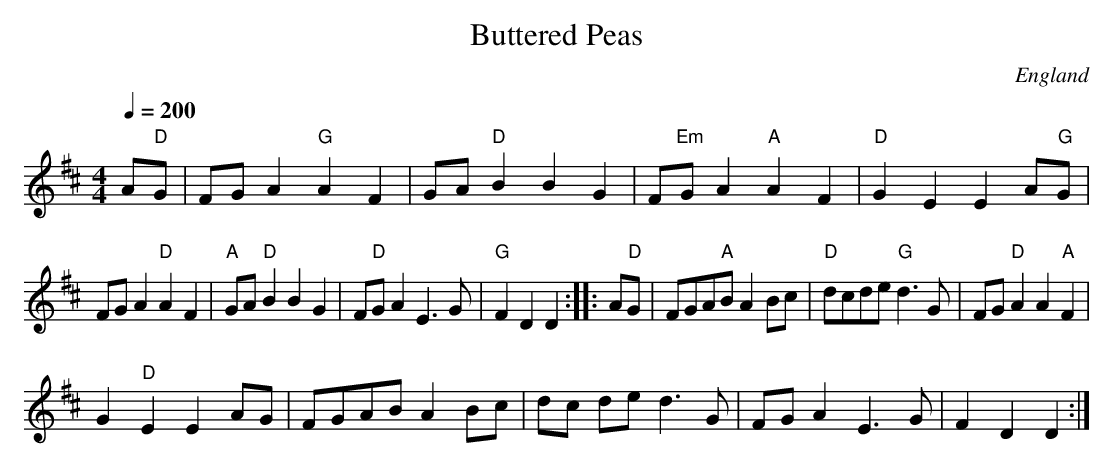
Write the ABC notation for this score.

X:1
T:Buttered Peas     %Tune name
Q:1/4=200     %Tempo
O:England
M:4/4     %Meter
L:1/8     %
K:D
A"D"G |FG A2 "G"A2 F2 |GA "D"B2 B2 G2 |F"Em"G A2 "A"A2 F2 |"D"G2 E2 E2 A"G"G |
FG A2 "D"A2 F2 |"A"GA "D"B2 B2 G2 |F"D"G A2 E3 G |"G"F2 D2 D2 ::A"D"G |FGA"A"B A2 Bc |"D"dcde "G"d3 G |FG "D"A2 A2 "A"F2 |
G2 "D"E2 E2 AG |FGAB A2 Bc |dc de d3 G |FG A2 E3 G |F2 D2 D2 :|
